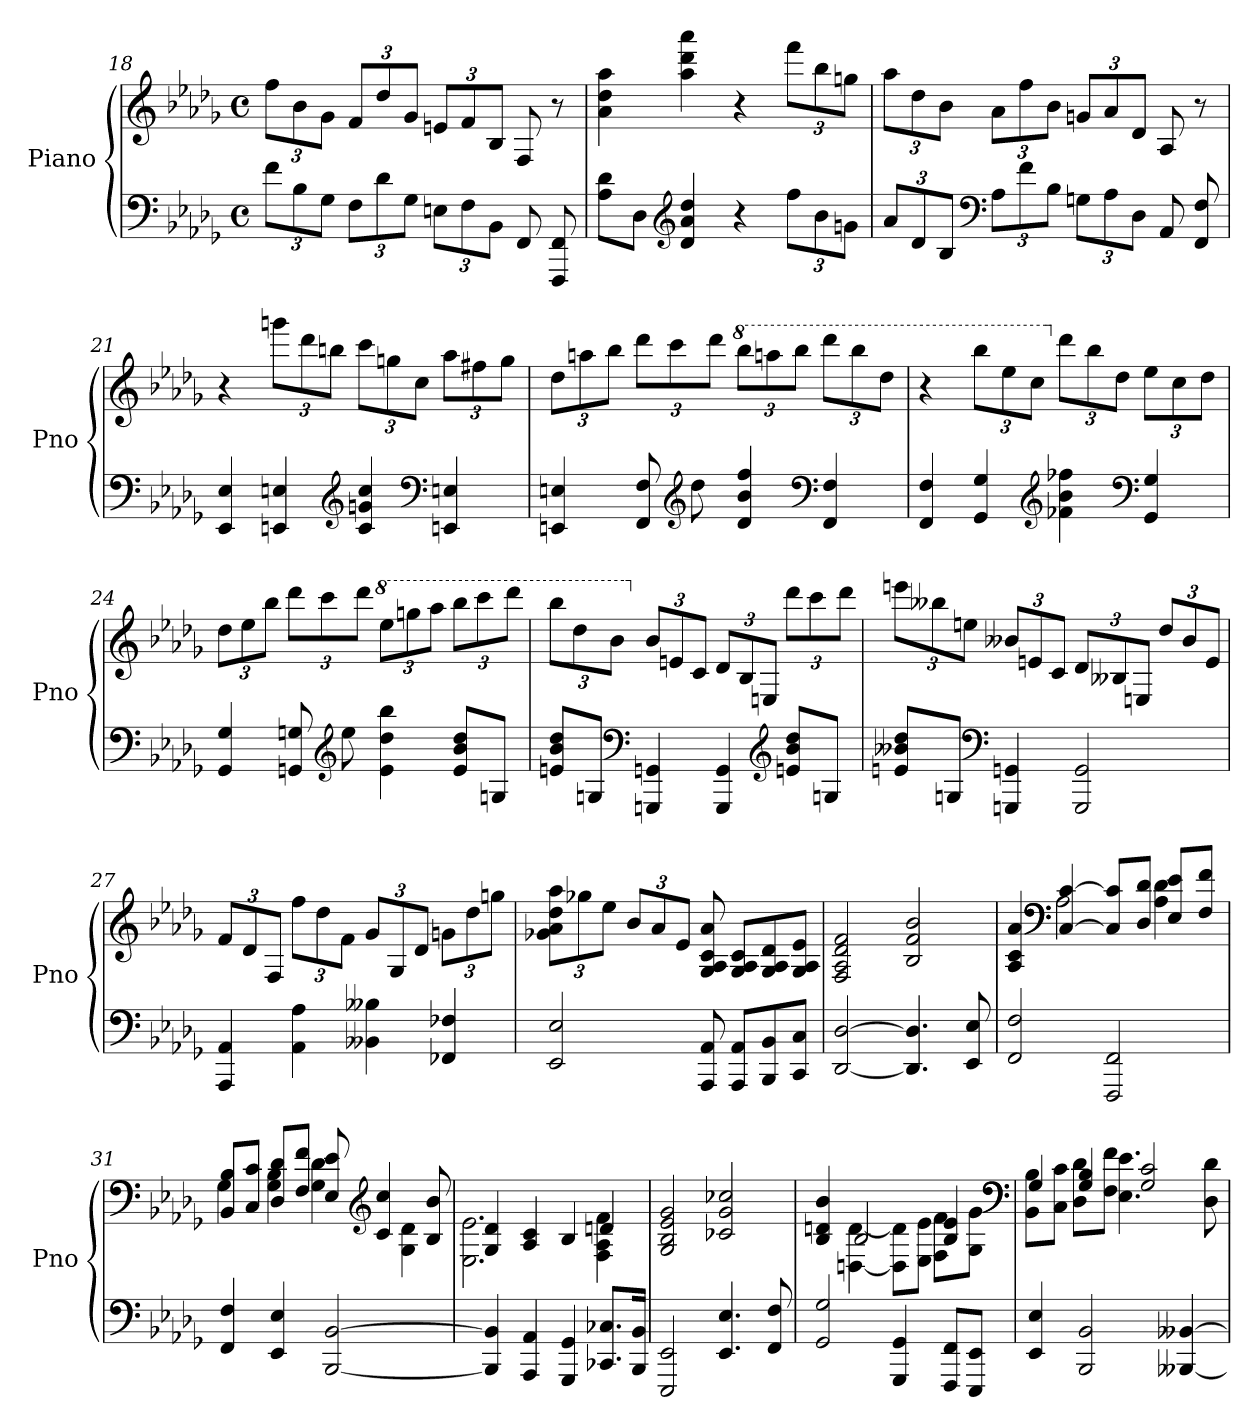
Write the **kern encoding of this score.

**kern	**kern
*part1	*part1
*staff2	*staff1
*I"Piano	*
*I'Pno	*
*clefF4	*clefG2
*k[b-e-a-d-g-]	*k[b-e-a-d-g-]
*b-:	*b-:
*M4/4	*M4/4
*met(c)	*met(c)
=18	=18
12fL	12ffL
12B-	12b-
12G-J	12g-J
12FL	12fL
12d-	12dd-
12G-J	12g-J
12EnL	12enL
12F	12f
12BB-J	12B-J
8FF	8F
8FFF 8FF	8r
=19	=19
8A- 8d-L	4a- 4dd- 4aa-
8D-J	.
*clefG2	*
4d- 4a- 4dd-	4aa- 4ddd- 4aaa-
4r	4r
12ffL	12fffL
12b-	12bb-
12gnJ	12ggnJ
=20	=20
12a-L	12aa-L
12d-	12dd-
12B-J	12b-J
*clefF4	*
12A-L	12a-L
12f	12ff
12B-J	12b-J
12GnL	12gnL
12A-	12a-
12D-J	12d-J
8AA-	8A-
8FF 8F	8r
=21	=21
4EE- 4E-	4r
4EEn 4En	12gggnL
.	12ddd-
.	12bbnJ
*clefG2	*
4c 4gn 4cc	12cccL
.	12ggn
.	12ccJ
*clefF4	*
4EEn 4En	12aa-L
.	12ff#X
.	12ggJ
=22	=22
4EEn 4En	12dd-L
.	12aan
.	12bb-J
8FF 8F	12ddd-L
.	12ccc
*clefG2	*
8dd-	.
.	12ddd-J
*	*8va
4d- 4b- 4ff	12bbb-L
.	12aaan
.	12bbb-J
*clefF4	*
4FF 4F	12dddd-L
.	12bbb-
.	12ddd-J
=23	=23
4FF 4F	4r
4GG- 4G-	12bbb-L
.	12eee-
.	12cccJ
*clefG2	*
*	*X8va
4f-X 4b- 4ff-X	12ddd-L
.	12bb-
.	12dd-J
*clefF4	*
4GG- 4G-	12ee-L
.	12cc
.	12dd-J
=24	=24
4GG- 4G-	12dd-L
.	12ee-
.	12bb-J
8GGn 8Gn	12ddd-L
.	12ccc
*clefG2	*
8ee-	.
.	12ddd-J
*	*8va
4e- 4dd- 4bb-	12eee-L
.	12gggn
.	12aaa-J
8e- 8b- 8dd-L	12bbb-L
.	12cccc
8GnJ	.
.	12dddd-J
=25	=25
8en 8b- 8dd-L	12bbb-L
.	12ddd-
8GnJ	.
.	12bb-J
*clefF4	*
*	*X8va
4GGGn 4GGn	12b-L
.	12en
.	12cJ
4GGG 4GG	12d-L
.	12B-
.	12EnJ
*clefG2	*
8en 8b- 8dd-L	12ddd-L
.	12ccc
8GnJ	.
.	12ddd-J
=26	=26
8en 8b--X 8dd-L	12eeenL
.	12bb--X
8GnJ	.
.	12eenJ
*clefF4	*
4GGGn 4GGn	12b--XL
.	12en
.	12cJ
2GGG 2GG	12d-L
.	12B--X
.	12EnJ
.	12dd-L
.	12b--
.	12eJ
=27	=27
4AAA- 4AA-	12fL
.	12d-
.	12FJ
4AA- 4A-	12ffL
.	12dd-
.	12fJ
4BB--X 4B--X	12g-L
.	12G-
.	12d-J
4FF-X 4F-X	12gnL
.	12dd-
.	12ggnJ
=28	=28
2EE- 2E-	12g-X 12a- 12dd- 12aa-L
.	12gg-X
.	12ee-J
.	12b-L
.	12a-
.	12e-J
8AAA- 8AA-	8G- 8A- 8c 8a-
8AAA- 8AA-L	8G- 8A- 8cL
8BBB- 8BB-	8G- 8A- 8d-
8CC 8CJ	8G- 8A- 8e-J
=29	=29
[2DD- [2D-	2F 2A- 2d- 2f
4.DD-] 4.D-]	2B- 2f 2b-
8EE- 8E-	.
=30	=30
*	*^
2FF 2F	4A- 4c 4a-	4ryy
*	*clefF4	*
.	[4C [4c	2A-
2FFF 2FF	8C] 8c]L	.
.	8D- 8d-J	.
.	8E- 8e-L	4A- 4d-
.	8F 8fJ	.
=31	=31	=31
4FF 4F	8BB- 8B-L	4G-
.	8C 8cJ	.
4EE- 4E-	8D- 8d-L	4G- 4B-
.	8F 8fJ	.
[2BBB- [2BB-	8E- 8e-	4G- 4d-
*	*clefG2	*
.	4c/ 4cc/	.
.	.	4G-\ 4d-\
.	8B-/ 8b-/	.
=32	=32	=32
4BBB-] 4BB-]	4G- 4d-	2.E- 2.e-
4AAA- 4AA-	4A- 4c	.
4GGG- 4GG-	4B-	.
8.CC-X 8.C-XL	4dn	4F 4A- 4f
16BBB- 16BB-Jk	.	.
*	*v	*v
=33	=33
2EEE- 2EE-	2G- 2B- 2e- 2g-
4.EE- 4.E-	2c-X 2g- 2cc-X
8FF 8F	.
=34	=34
*	*^
2GG- 2G-	4ryy	4B- 4dn 4b-
.	2B-	[4Dn [4d
4GGG- 4GG-	.	8D] 8d]L
.	.	8E- 8e-J
8FFF 8FFL	4B- 4e-	8F 8fL
8EEE- 8EE-J	.	8G- 8g-J
*	*clefF4	*
=35	=35	=35
4EE- 4E-	4G-	8BB- 8B-L
.	.	8C 8cJ
2BBB- 2BB-	4G- 4B-	8D- 8d-L
.	.	8F 8fJ
.	2G- 2c	4.E- 4.e-
[4BBB--X [4BB--X	.	.
.	.	8D- 8d-
*	*v	*v
=	=
*-	*-
